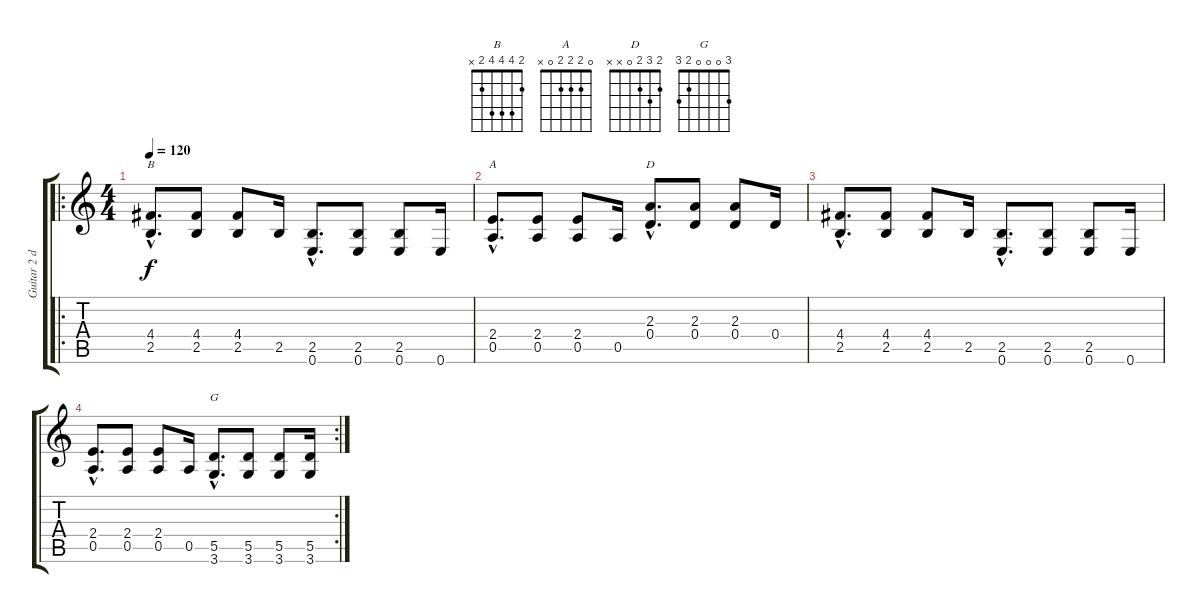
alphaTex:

\track ("Guitar 2 dist." "Guitar 2 d") {instrument distortionguitar}
\staff {score tabs}
\tuning (E4 B3 G3 D3 A2 E2) {hide}
\chord ("B" 2 4 4 4 2 x)
\chord ("A" 0 2 2 2 0 x)
\chord ("D" 2 3 2 0 x x)
\chord ("G" 3 0 0 0 2 3)
\ro
\ts (4 4)
\tempo 120
\clef g2
\ks c
(4.4{hac} 2.5{hac}).8{d ch "B" dy f volume 16 balance 16} (4.4 2.5).8 (4.4 2.5).8 2.5.16 (2.5{hac} 0.6{hac}).8{d} (2.5 0.6).8 (2.5 0.6).8 0.6.16 |
(2.4{hac} 0.5{hac}).8{d ch "A"} (2.4 0.5).8 (2.4 0.5).8 0.5.16 (2.3{hac} 0.4{hac}).8{d ch "D"} (2.3 0.4).8 (2.3 0.4).8 0.4.16 |
(4.4{hac} 2.5{hac}).8{d} (4.4 2.5).8 (4.4 2.5).8 2.5.16 (2.5{hac} 0.6{hac}).8{d} (2.5 0.6).8 (2.5 0.6).8 0.6.16 |
\rc 2
(2.4{hac} 0.5{hac}).8{d} (2.4 0.5).8 (2.4 0.5).8 0.5.16 (5.5{hac} 3.6{hac}).8{d ch "G"} (5.5 3.6).8 (5.5 3.6).8 (5.5 3.6).16
